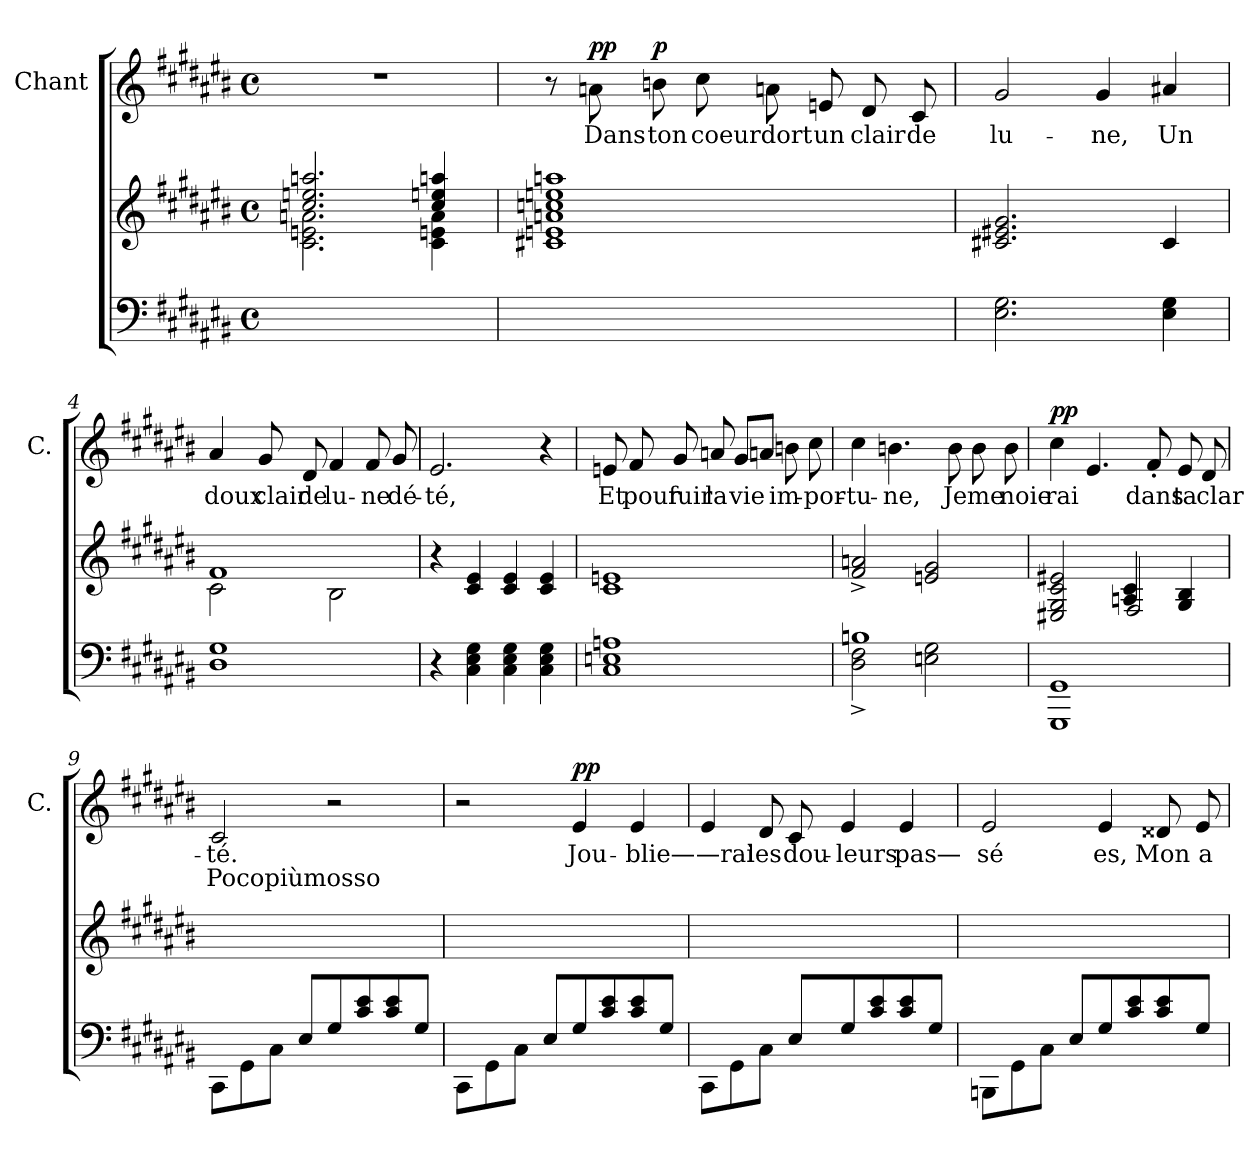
**kern	**kern	**kern	**text	**text	**dynam
*part3	*part2	*part1	*part1	*part1	*part1
*staff3	*staff2	*staff1	*staff1	*staff1	*staff1
*	*	*I"Chant	*	*	*
*	*	*I'C.	*	*	*
*clefF4	*clefG2	*clefG2	*	*	*
*k[f#c#g#d#a#e#b#]	*k[f#c#g#d#a#e#b#]	*k[f#c#g#d#a#e#b#]	*	*	*
*M4/4	*M4/4	*M4/4	*	*	*
*met(c)	*met(c)	*met(c)	*	*	*
=1	=1	=1	=1	=1	=1
*	*^	*	*	*	*
1ryy	2.aani/ 2.eeni/ 2.cc#i/	2.c#j\ 2.enj\ 2.anj\	1r	.	.	.
.	4cc#i/ 4aani/ 4eeni/	4c#j\ 4enj\ 4aj\	.	.	.	.
*	*v	*v	*	*	*	*
=2	=2	=2	=2	=2	=2
1ryy	1c#Xi/ 1aani/ 1eeni/ 1ccni/ 1ani/ 1eni/	8r	.	.	.
!	!	!	!	!	!LO:DY:a
.	.	8ani\	Dans	.	pp
!	!	!	!	!	!LO:DY:a
.	.	8bni\	ton	.	p
.	.	8cc#i\	coeur	.	.
.	.	8ani\	dort	.	.
.	.	8eni/	un	.	.
.	.	8d#i/	clair	.	.
.	.	8c#i/	de	.	.
=3	=3	=3	=3	=3	=3
2.E#j\ 2.G#j\	2.g#i/ 2.e#Xi/ 2.c#Xi/	2g#i/	lu-	.	.
.	.	4g#i/	ne,	.	.
4E#j\ 4G#j\	4c#i/	4a#Xi/	Un	.	.
!!LO:LB:g=z
=4	=4	=4	=4	=4	=4
*	*^	*	*	*	*
1D#j/ 1G#j/	1f#i/	2c#Z\	4a#i/	doux	.	.
.	.	.	8g#i/	clair	.	.
.	.	.	8d#i/	de	.	.
.	.	2B#Z\	4f#i/	lu-	.	.
.	.	.	8f#i/	ne	.	.
.	.	.	8g#i/	dé-	.	.
*	*v	*v	*	*	*	*
=5	=5	=5	=5	=5	=5
4r	4r	2.e#i/	té,	.	.
4C#j\ 4E#j\ 4G#j\	4e#i/ 4c#i/	.	.	.	.
4G#j\ 4E#j\ 4C#j\	4e#i/ 4c#i/	.	.	.	.
4C#j\ 4E#j\ 4G#j\	4e#i/ 4c#i/	4r	.	.	.
=6	=6	=6	=6	=6	=6
1C#j/ 1Enj/ 1Anj/	1c#i/ 1eni/	8eni/	Et	.	.
.	.	8f#i/	pour	.	.
.	.	8g#i/	fuir	.	.
.	.	8ani/	la	.	.
.	.	8g#i/L	vie	.	.
.	.	8ani/J	.	.	.
.	.	8bni\	im-	.	.
.	.	8cc#i\	por-	.	.
!!LO:LB:g=z
=7	=7	=7	=7	=7	=7
*^	*	*	*	*	*
1Bnj/	2D#Z^>\ 2F#Z^>\	2ani^</ 2f#i^</	4cc#i\	tu-	.	.
.	.	.	4.bni\	ne,	.	.
.	2EnZ\ 2G#Z\	2g#i/ 2eni/	.	.	.	.
.	.	.	8bi\	Je	.	.
.	.	.	8bi\	me	.	.
.	.	.	8bi\	noie	.	.
*v	*v	*	*	*	*	*
=8	=8	=8	=8	=8	=8
*	*^	*	*	*	*
!	!	!	!	!	!	!LO:DY:a
1GGG#j/ 1GG#j/	2E#Xi/ 2e#Xi/ 2c#i/ 2G#i/	4ryy	4cc#i\	rai	.	pp
.	.	4ryy	4.e#i/	.	.	.
.	4c#i/ 4Ani/	2F#Z/	.	.	.	.
.	.	.	8f#'>i/	dans	.	.
.	4G#i/ 4B#i/	.	8e#i/	ta	.	.
.	.	.	8d#i/	clar-	.	.
*	*v	*v	*	*	*	*
=9	=9	=9	=9	=9	=9
8CC#i\L	1ryy	2c#i/	té.	Pocopiùmosso	.
8GG#i\	.	.	.	.	.
8C#i\J	.	.	.	.	.
8E#i/L	.	.	.	.	.
8G#i/	.	2r	.	.	.
8e#i/ 8c#i/	.	.	.	.	.
8c#i/ 8e#i/	.	.	.	.	.
8G#i/J	.	.	.	.	.
=10	=10	=10	=10	=10	=10
8CC#i\L	1ryy	2r	.	.	.
8GG#i\	.	.	.	.	.
8C#i\J	.	.	.	.	.
8E#i/L	.	.	.	.	.
!	!	!	!	!	!LO:DY:a
8G#i/	.	4e#i/	Jou-	.	pp
8e#i/ 8c#i/	.	.	.	.	.
8e#i/ 8c#i/	.	4e#i/	blie—	.	.
8G#i/J	.	.	.	.	.
!!LO:PB:g=z
=11	=11	=11	=11	=11	=11
8CC#i\L	1ryy	4e#i/	—rai	.	.
8GG#i\	.	.	.	.	.
8C#i\J	.	8d#i/	les	.	.
8E#i/L	.	8c#i/	dou-	.	.
8G#i/	.	4e#i/	leurs	.	.
8e#i/ 8c#i/	.	.	.	.	.
8e#i/ 8c#i/	.	4e#i/	pas—	.	.
8G#i/J	.	.	.	.	.
=12	=12	=12	=12	=12	=12
8BBBni\L	1ryy	2e#i/	sé	.	.
8GG#i\	.	.	.	.	.
8C#i\J	.	.	.	.	.
8E#i/L	.	.	.	.	.
8G#i/	.	4e#i/	es,	.	.
8c#i/ 8e#i/	.	.	.	.	.
8c#i/ 8e#i/	.	8d##Xi/	Mon	.	.
8G#i/J	.	8e#i/	a-	.	.
=	=	=	=	=	=
*-	*-	*-	*-	*-	*-
